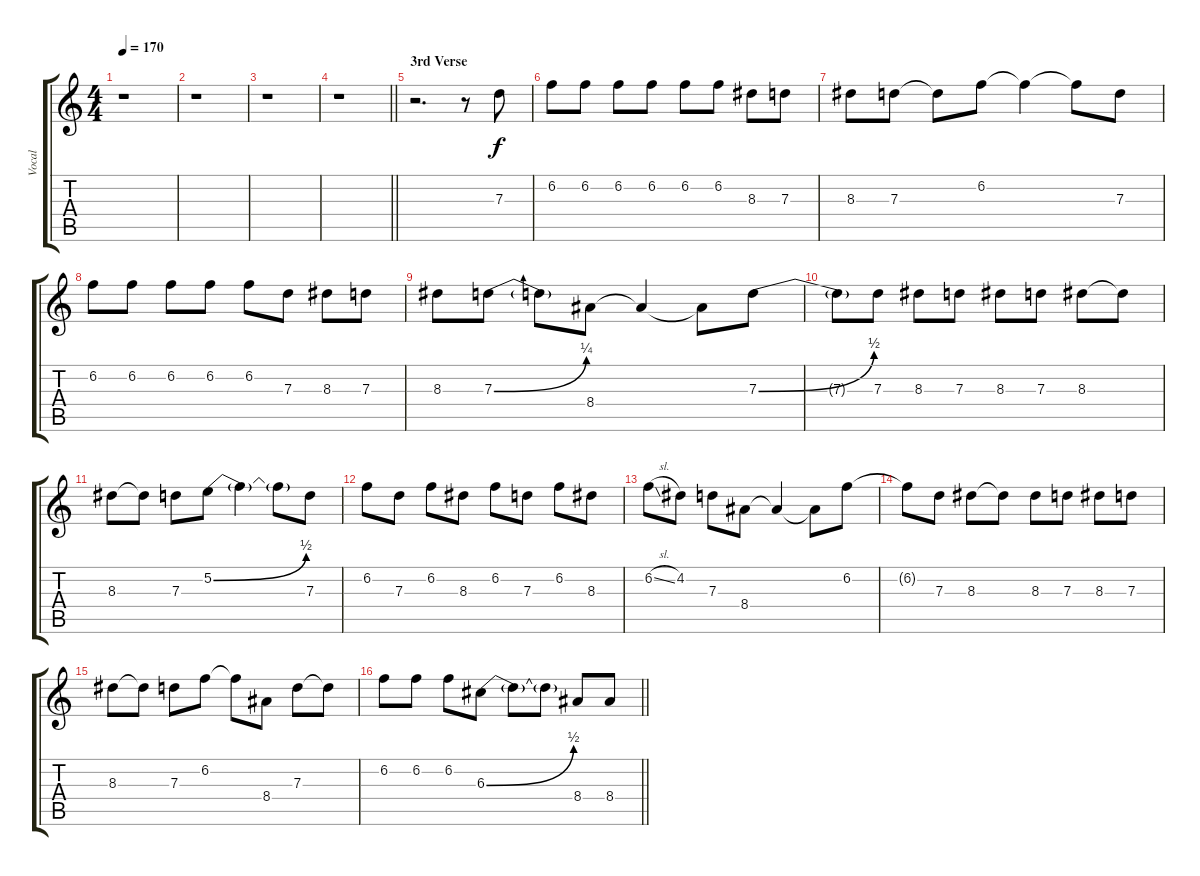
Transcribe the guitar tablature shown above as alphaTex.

\track ("Vocal" "Vocal") {instrument acousticguitarsteel}
\staff {score tabs}
\tuning (E4 B3 G3 D3 A2 E2) {hide}
\ts (4 4)
\tempo 170
\clef g2
\ks c
r.1{dy f} |
r.1 |
r.1 |
\barLineRight lightlight
r.1 |
\section ("" "3rd Verse")
r.2{d} r.8 7.3.8 |
6.2.8 6.2.8 6.2.8 6.2.8 6.2.8 6.2.8 8.3.8 7.3.8 |
8.3.8 7.3.8 7.3{t}.8 6.2.8 6.2{t}.4 6.2{t}.8 7.3.8 |
6.2.8 6.2.8 6.2.8 6.2.8 6.2.8 7.3.8 8.3.8 7.3.8 |
8.3.8 7.3{be (bend 0 0 60 1)}.8 7.3{t}.8 8.4.8 8.4{t}.4 8.4{t}.8 7.3{be (bend 0 0 60 2)}.8 |
7.3{t}.8 7.3.8 8.3.8 7.3.8 8.3.8 7.3.8 8.3.8 8.3{t}.8 |
8.3.8 8.3{t}.8 7.3.8 5.2{be (bend 0 0 60 2)}.8 5.2{t}.4 5.2{t}.8 7.3.8 |
6.2.8 7.3.8 6.2.8 8.3.8 6.2.8 7.3.8 6.2.8 8.3.8 |
6.2{sl}.8 4.2.8 7.3.8 8.4.8 8.4{t}.4 8.4{t}.8 6.2.8 |
6.2{t}.8 7.3.8 8.3.8 8.3{t}.8 8.3.8 7.3.8 8.3.8 7.3.8 |
8.3.8 8.3{t}.8 7.3.8 6.2.8 6.2{t}.8 8.4.8 7.3.8 7.3{t}.8 |
\barLineRight lightlight
6.2.8 6.2.8 6.2.8 6.3{be (bend 0 0 60 2)}.8 6.3{t}.8 6.3{t}.8 8.4.8 8.4.8
